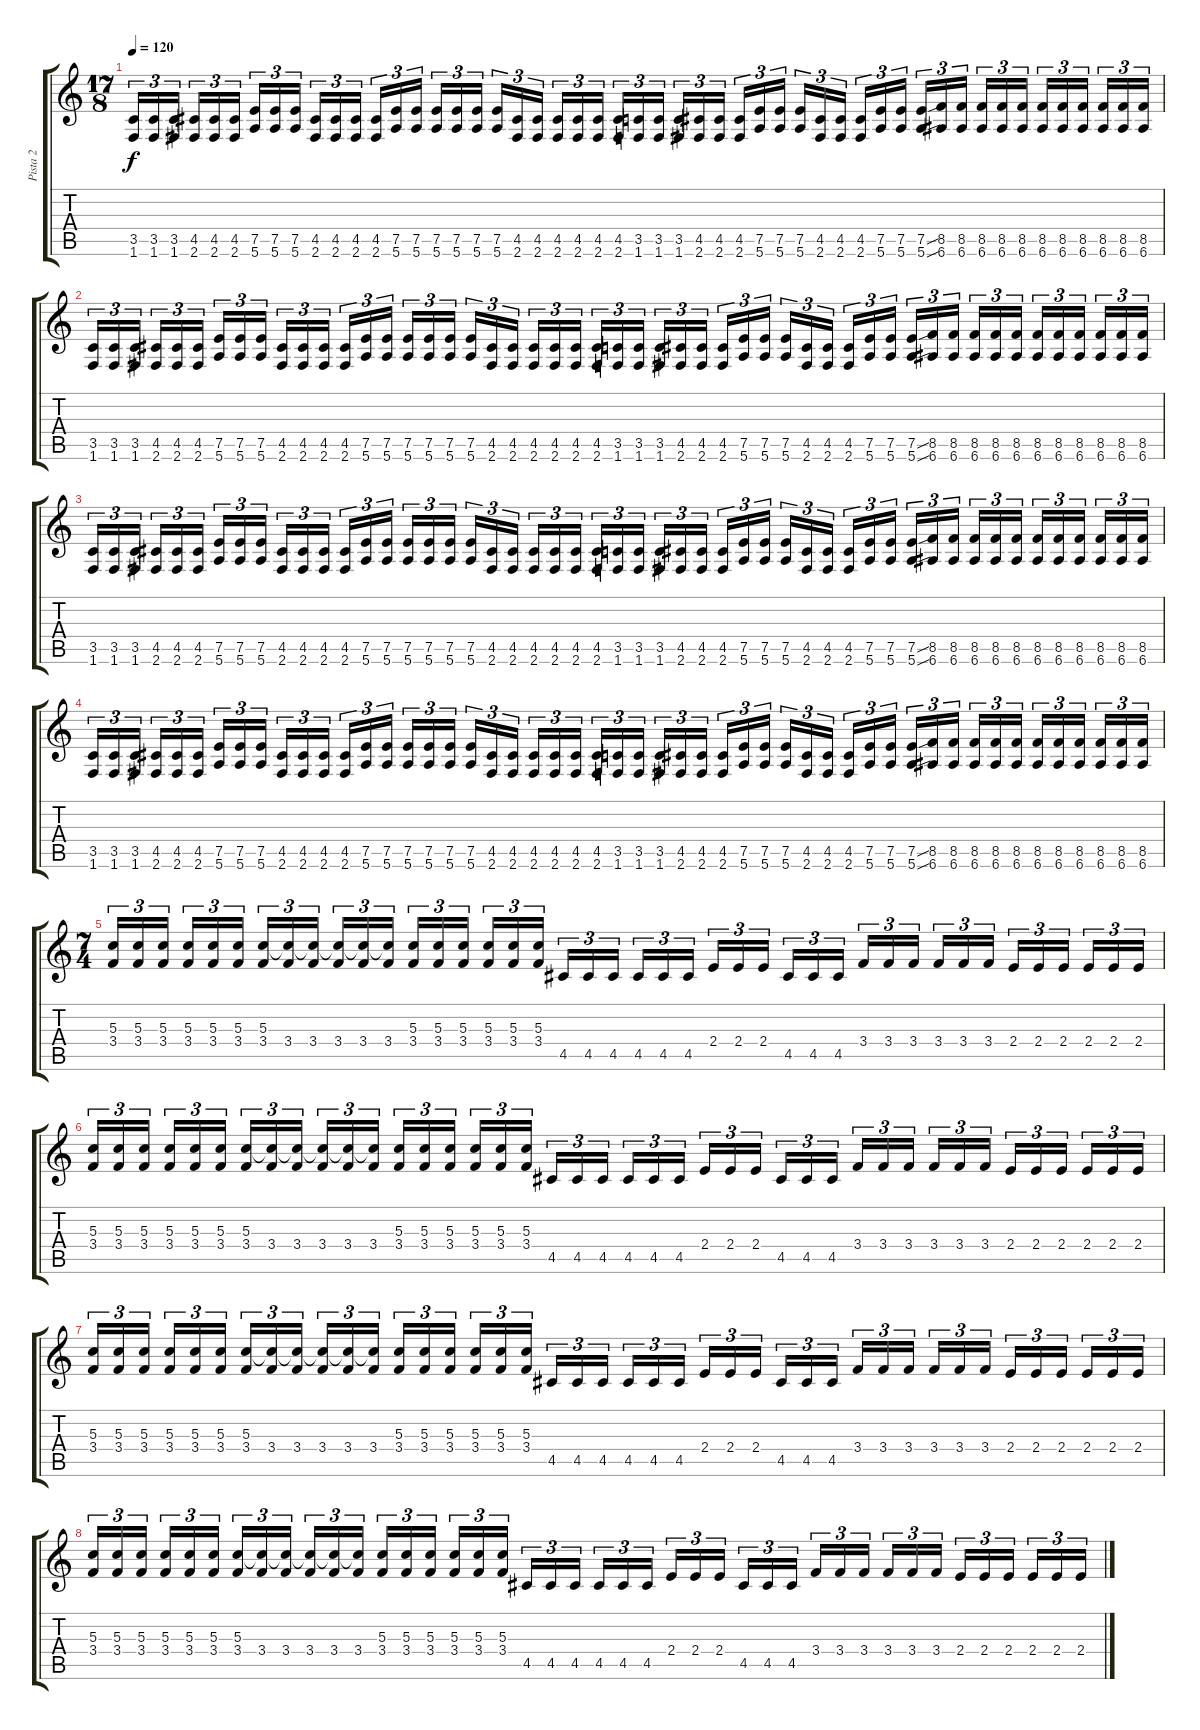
\track ("Pista 2" "Pista 2") {instrument distortionguitar}
\staff {score tabs}
\tuning (E4 B3 G3 D3 A2 E2) {hide}
\ts (17 8)
\tempo 120
\clef g2
\ks c
(3.5 1.6).16{tu (3 2) dy f} (3.5 1.6).16{tu (3 2)} (3.5 1.6).16{tu (3 2)} (4.5 2.6).16{tu (3 2)} (4.5 2.6).16{tu (3 2)} (4.5 2.6).16{tu (3 2)} (7.5 5.6).16{tu (3 2)} (7.5 5.6).16{tu (3 2)} (7.5 5.6).16{tu (3 2)} (4.5 2.6).16{tu (3 2)} (4.5 2.6).16{tu (3 2)} (4.5 2.6).16{tu (3 2)} (4.5 2.6).16{tu (3 2)} (7.5 5.6).16{tu (3 2)} (7.5 5.6).16{tu (3 2)} (7.5 5.6).16{tu (3 2)} (7.5 5.6).16{tu (3 2)} (7.5 5.6).16{tu (3 2)} (7.5 5.6).16{tu (3 2)} (4.5 2.6).16{tu (3 2)} (4.5 2.6).16{tu (3 2)} (4.5 2.6).16{tu (3 2)} (4.5 2.6).16{tu (3 2)} (4.5 2.6).16{tu (3 2)} (4.5 2.6).16{tu (3 2)} (3.5 1.6).16{tu (3 2)} (3.5 1.6).16{tu (3 2)} (3.5 1.6).16{tu (3 2)} (4.5 2.6).16{tu (3 2)} (4.5 2.6).16{tu (3 2)} (4.5 2.6).16{tu (3 2)} (7.5 5.6).16{tu (3 2)} (7.5 5.6).16{tu (3 2)} (7.5 5.6).16{tu (3 2)} (4.5 2.6).16{tu (3 2)} (4.5 2.6).16{tu (3 2)} (4.5 2.6).16{tu (3 2)} (7.5 5.6).16{tu (3 2)} (7.5 5.6).16{tu (3 2)} (7.5{sou} 5.6{sou}).16{tu (3 2)} (8.5 6.6).16{tu (3 2)} (8.5 6.6).16{tu (3 2)} (8.5 6.6).16{tu (3 2)} (8.5 6.6).16{tu (3 2)} (8.5 6.6).16{tu (3 2)} (8.5 6.6).16{tu (3 2)} (8.5 6.6).16{tu (3 2)} (8.5 6.6).16{tu (3 2)} (8.5 6.6).16{tu (3 2)} (8.5 6.6).16{tu (3 2)} (8.5 6.6).16{tu (3 2)} |
(3.5 1.6).16{tu (3 2)} (3.5 1.6).16{tu (3 2)} (3.5 1.6).16{tu (3 2)} (4.5 2.6).16{tu (3 2)} (4.5 2.6).16{tu (3 2)} (4.5 2.6).16{tu (3 2)} (7.5 5.6).16{tu (3 2)} (7.5 5.6).16{tu (3 2)} (7.5 5.6).16{tu (3 2)} (4.5 2.6).16{tu (3 2)} (4.5 2.6).16{tu (3 2)} (4.5 2.6).16{tu (3 2)} (4.5 2.6).16{tu (3 2)} (7.5 5.6).16{tu (3 2)} (7.5 5.6).16{tu (3 2)} (7.5 5.6).16{tu (3 2)} (7.5 5.6).16{tu (3 2)} (7.5 5.6).16{tu (3 2)} (7.5 5.6).16{tu (3 2)} (4.5 2.6).16{tu (3 2)} (4.5 2.6).16{tu (3 2)} (4.5 2.6).16{tu (3 2)} (4.5 2.6).16{tu (3 2)} (4.5 2.6).16{tu (3 2)} (4.5 2.6).16{tu (3 2)} (3.5 1.6).16{tu (3 2)} (3.5 1.6).16{tu (3 2)} (3.5 1.6).16{tu (3 2)} (4.5 2.6).16{tu (3 2)} (4.5 2.6).16{tu (3 2)} (4.5 2.6).16{tu (3 2)} (7.5 5.6).16{tu (3 2)} (7.5 5.6).16{tu (3 2)} (7.5 5.6).16{tu (3 2)} (4.5 2.6).16{tu (3 2)} (4.5 2.6).16{tu (3 2)} (4.5 2.6).16{tu (3 2)} (7.5 5.6).16{tu (3 2)} (7.5 5.6).16{tu (3 2)} (7.5{sou} 5.6{sou}).16{tu (3 2)} (8.5 6.6).16{tu (3 2)} (8.5 6.6).16{tu (3 2)} (8.5 6.6).16{tu (3 2)} (8.5 6.6).16{tu (3 2)} (8.5 6.6).16{tu (3 2)} (8.5 6.6).16{tu (3 2)} (8.5 6.6).16{tu (3 2)} (8.5 6.6).16{tu (3 2)} (8.5 6.6).16{tu (3 2)} (8.5 6.6).16{tu (3 2)} (8.5 6.6).16{tu (3 2)} |
(3.5 1.6).16{tu (3 2)} (3.5 1.6).16{tu (3 2)} (3.5 1.6).16{tu (3 2)} (4.5 2.6).16{tu (3 2)} (4.5 2.6).16{tu (3 2)} (4.5 2.6).16{tu (3 2)} (7.5 5.6).16{tu (3 2)} (7.5 5.6).16{tu (3 2)} (7.5 5.6).16{tu (3 2)} (4.5 2.6).16{tu (3 2)} (4.5 2.6).16{tu (3 2)} (4.5 2.6).16{tu (3 2)} (4.5 2.6).16{tu (3 2)} (7.5 5.6).16{tu (3 2)} (7.5 5.6).16{tu (3 2)} (7.5 5.6).16{tu (3 2)} (7.5 5.6).16{tu (3 2)} (7.5 5.6).16{tu (3 2)} (7.5 5.6).16{tu (3 2)} (4.5 2.6).16{tu (3 2)} (4.5 2.6).16{tu (3 2)} (4.5 2.6).16{tu (3 2)} (4.5 2.6).16{tu (3 2)} (4.5 2.6).16{tu (3 2)} (4.5 2.6).16{tu (3 2)} (3.5 1.6).16{tu (3 2)} (3.5 1.6).16{tu (3 2)} (3.5 1.6).16{tu (3 2)} (4.5 2.6).16{tu (3 2)} (4.5 2.6).16{tu (3 2)} (4.5 2.6).16{tu (3 2)} (7.5 5.6).16{tu (3 2)} (7.5 5.6).16{tu (3 2)} (7.5 5.6).16{tu (3 2)} (4.5 2.6).16{tu (3 2)} (4.5 2.6).16{tu (3 2)} (4.5 2.6).16{tu (3 2)} (7.5 5.6).16{tu (3 2)} (7.5 5.6).16{tu (3 2)} (7.5{sou} 5.6{sou}).16{tu (3 2)} (8.5 6.6).16{tu (3 2)} (8.5 6.6).16{tu (3 2)} (8.5 6.6).16{tu (3 2)} (8.5 6.6).16{tu (3 2)} (8.5 6.6).16{tu (3 2)} (8.5 6.6).16{tu (3 2)} (8.5 6.6).16{tu (3 2)} (8.5 6.6).16{tu (3 2)} (8.5 6.6).16{tu (3 2)} (8.5 6.6).16{tu (3 2)} (8.5 6.6).16{tu (3 2)} |
(3.5 1.6).16{tu (3 2)} (3.5 1.6).16{tu (3 2)} (3.5 1.6).16{tu (3 2)} (4.5 2.6).16{tu (3 2)} (4.5 2.6).16{tu (3 2)} (4.5 2.6).16{tu (3 2)} (7.5 5.6).16{tu (3 2)} (7.5 5.6).16{tu (3 2)} (7.5 5.6).16{tu (3 2)} (4.5 2.6).16{tu (3 2)} (4.5 2.6).16{tu (3 2)} (4.5 2.6).16{tu (3 2)} (4.5 2.6).16{tu (3 2)} (7.5 5.6).16{tu (3 2)} (7.5 5.6).16{tu (3 2)} (7.5 5.6).16{tu (3 2)} (7.5 5.6).16{tu (3 2)} (7.5 5.6).16{tu (3 2)} (7.5 5.6).16{tu (3 2)} (4.5 2.6).16{tu (3 2)} (4.5 2.6).16{tu (3 2)} (4.5 2.6).16{tu (3 2)} (4.5 2.6).16{tu (3 2)} (4.5 2.6).16{tu (3 2)} (4.5 2.6).16{tu (3 2)} (3.5 1.6).16{tu (3 2)} (3.5 1.6).16{tu (3 2)} (3.5 1.6).16{tu (3 2)} (4.5 2.6).16{tu (3 2)} (4.5 2.6).16{tu (3 2)} (4.5 2.6).16{tu (3 2)} (7.5 5.6).16{tu (3 2)} (7.5 5.6).16{tu (3 2)} (7.5 5.6).16{tu (3 2)} (4.5 2.6).16{tu (3 2)} (4.5 2.6).16{tu (3 2)} (4.5 2.6).16{tu (3 2)} (7.5 5.6).16{tu (3 2)} (7.5 5.6).16{tu (3 2)} (7.5{sou} 5.6{sou}).16{tu (3 2)} (8.5 6.6).16{tu (3 2)} (8.5 6.6).16{tu (3 2)} (8.5 6.6).16{tu (3 2)} (8.5 6.6).16{tu (3 2)} (8.5 6.6).16{tu (3 2)} (8.5 6.6).16{tu (3 2)} (8.5 6.6).16{tu (3 2)} (8.5 6.6).16{tu (3 2)} (8.5 6.6).16{tu (3 2)} (8.5 6.6).16{tu (3 2)} (8.5 6.6).16{tu (3 2)} |
\ts (7 4)
(5.3 3.4).16{tu (3 2)} (5.3 3.4).16{tu (3 2)} (5.3 3.4).16{tu (3 2)} (5.3 3.4).16{tu (3 2)} (5.3 3.4).16{tu (3 2)} (5.3 3.4).16{tu (3 2)} (5.3 3.4).16{tu (3 2)} (5.3{t} 3.4).16{tu (3 2)} (5.3{t} 3.4).16{tu (3 2)} (5.3{t} 3.4).16{tu (3 2)} (5.3{t} 3.4).16{tu (3 2)} (5.3{t} 3.4).16{tu (3 2)} (5.3 3.4).16{tu (3 2)} (5.3 3.4).16{tu (3 2)} (5.3 3.4).16{tu (3 2)} (5.3 3.4).16{tu (3 2)} (5.3 3.4).16{tu (3 2)} (5.3 3.4).16{tu (3 2)} 4.5.16{tu (3 2)} 4.5.16{tu (3 2)} 4.5.16{tu (3 2)} 4.5.16{tu (3 2)} 4.5.16{tu (3 2)} 4.5.16{tu (3 2)} 2.4.16{tu (3 2)} 2.4.16{tu (3 2)} 2.4.16{tu (3 2)} 4.5.16{tu (3 2)} 4.5.16{tu (3 2)} 4.5.16{tu (3 2)} 3.4.16{tu (3 2)} 3.4.16{tu (3 2)} 3.4.16{tu (3 2)} 3.4.16{tu (3 2)} 3.4.16{tu (3 2)} 3.4.16{tu (3 2)} 2.4.16{tu (3 2)} 2.4.16{tu (3 2)} 2.4.16{tu (3 2)} 2.4.16{tu (3 2)} 2.4.16{tu (3 2)} 2.4.16{tu (3 2)} |
(5.3 3.4).16{tu (3 2)} (5.3 3.4).16{tu (3 2)} (5.3 3.4).16{tu (3 2)} (5.3 3.4).16{tu (3 2)} (5.3 3.4).16{tu (3 2)} (5.3 3.4).16{tu (3 2)} (5.3 3.4).16{tu (3 2)} (5.3{t} 3.4).16{tu (3 2)} (5.3{t} 3.4).16{tu (3 2)} (5.3{t} 3.4).16{tu (3 2)} (5.3{t} 3.4).16{tu (3 2)} (5.3{t} 3.4).16{tu (3 2)} (5.3 3.4).16{tu (3 2)} (5.3 3.4).16{tu (3 2)} (5.3 3.4).16{tu (3 2)} (5.3 3.4).16{tu (3 2)} (5.3 3.4).16{tu (3 2)} (5.3 3.4).16{tu (3 2)} 4.5.16{tu (3 2)} 4.5.16{tu (3 2)} 4.5.16{tu (3 2)} 4.5.16{tu (3 2)} 4.5.16{tu (3 2)} 4.5.16{tu (3 2)} 2.4.16{tu (3 2)} 2.4.16{tu (3 2)} 2.4.16{tu (3 2)} 4.5.16{tu (3 2)} 4.5.16{tu (3 2)} 4.5.16{tu (3 2)} 3.4.16{tu (3 2)} 3.4.16{tu (3 2)} 3.4.16{tu (3 2)} 3.4.16{tu (3 2)} 3.4.16{tu (3 2)} 3.4.16{tu (3 2)} 2.4.16{tu (3 2)} 2.4.16{tu (3 2)} 2.4.16{tu (3 2)} 2.4.16{tu (3 2)} 2.4.16{tu (3 2)} 2.4.16{tu (3 2)} |
(5.3 3.4).16{tu (3 2)} (5.3 3.4).16{tu (3 2)} (5.3 3.4).16{tu (3 2)} (5.3 3.4).16{tu (3 2)} (5.3 3.4).16{tu (3 2)} (5.3 3.4).16{tu (3 2)} (5.3 3.4).16{tu (3 2)} (5.3{t} 3.4).16{tu (3 2)} (5.3{t} 3.4).16{tu (3 2)} (5.3{t} 3.4).16{tu (3 2)} (5.3{t} 3.4).16{tu (3 2)} (5.3{t} 3.4).16{tu (3 2)} (5.3 3.4).16{tu (3 2)} (5.3 3.4).16{tu (3 2)} (5.3 3.4).16{tu (3 2)} (5.3 3.4).16{tu (3 2)} (5.3 3.4).16{tu (3 2)} (5.3 3.4).16{tu (3 2)} 4.5.16{tu (3 2)} 4.5.16{tu (3 2)} 4.5.16{tu (3 2)} 4.5.16{tu (3 2)} 4.5.16{tu (3 2)} 4.5.16{tu (3 2)} 2.4.16{tu (3 2)} 2.4.16{tu (3 2)} 2.4.16{tu (3 2)} 4.5.16{tu (3 2)} 4.5.16{tu (3 2)} 4.5.16{tu (3 2)} 3.4.16{tu (3 2)} 3.4.16{tu (3 2)} 3.4.16{tu (3 2)} 3.4.16{tu (3 2)} 3.4.16{tu (3 2)} 3.4.16{tu (3 2)} 2.4.16{tu (3 2)} 2.4.16{tu (3 2)} 2.4.16{tu (3 2)} 2.4.16{tu (3 2)} 2.4.16{tu (3 2)} 2.4.16{tu (3 2)} |
(5.3 3.4).16{tu (3 2)} (5.3 3.4).16{tu (3 2)} (5.3 3.4).16{tu (3 2)} (5.3 3.4).16{tu (3 2)} (5.3 3.4).16{tu (3 2)} (5.3 3.4).16{tu (3 2)} (5.3 3.4).16{tu (3 2)} (5.3{t} 3.4).16{tu (3 2)} (5.3{t} 3.4).16{tu (3 2)} (5.3{t} 3.4).16{tu (3 2)} (5.3{t} 3.4).16{tu (3 2)} (5.3{t} 3.4).16{tu (3 2)} (5.3 3.4).16{tu (3 2)} (5.3 3.4).16{tu (3 2)} (5.3 3.4).16{tu (3 2)} (5.3 3.4).16{tu (3 2)} (5.3 3.4).16{tu (3 2)} (5.3 3.4).16{tu (3 2)} 4.5.16{tu (3 2)} 4.5.16{tu (3 2)} 4.5.16{tu (3 2)} 4.5.16{tu (3 2)} 4.5.16{tu (3 2)} 4.5.16{tu (3 2)} 2.4.16{tu (3 2)} 2.4.16{tu (3 2)} 2.4.16{tu (3 2)} 4.5.16{tu (3 2)} 4.5.16{tu (3 2)} 4.5.16{tu (3 2)} 3.4.16{tu (3 2)} 3.4.16{tu (3 2)} 3.4.16{tu (3 2)} 3.4.16{tu (3 2)} 3.4.16{tu (3 2)} 3.4.16{tu (3 2)} 2.4.16{tu (3 2)} 2.4.16{tu (3 2)} 2.4.16{tu (3 2)} 2.4.16{tu (3 2)} 2.4.16{tu (3 2)} 2.4.16{tu (3 2)}
